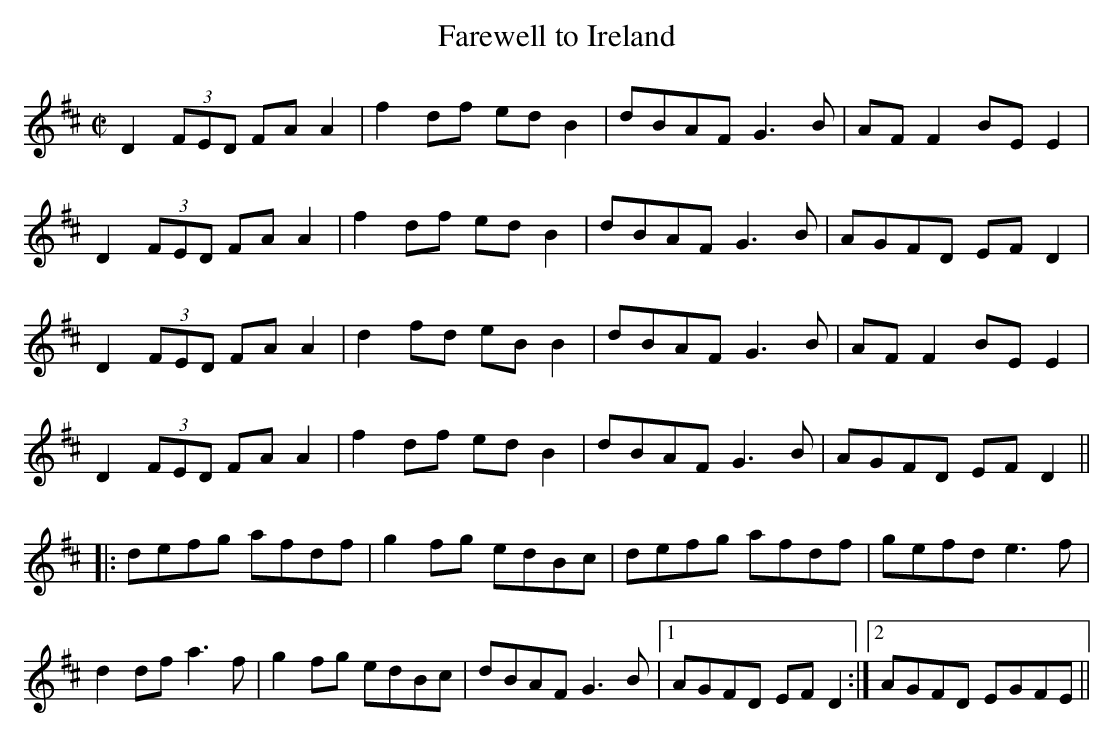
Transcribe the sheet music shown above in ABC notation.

X:1
T:Farewell to Ireland
M:C|
K:D
D2 (3FED FAA2|f2df edB2|dBAF G3B|AFF2 BEE2|
D2 (3FED FAA2|f2df edB2|dBAF G3B|AGFD EFD2|
D2 (3FED FAA2|d2fd eBB2|dBAF G3B|AFF2 BEE2|
D2 (3FED FAA2|f2df edB2|dBAF G3B|AGFD EFD2||
|:defg afdf|g2fg edBc|defg afdf|gefd e3f|
d2df a3f|g2fg edBc|dBAF G3B|1 AGFD EFD2:|2 AGFD EGFE||
